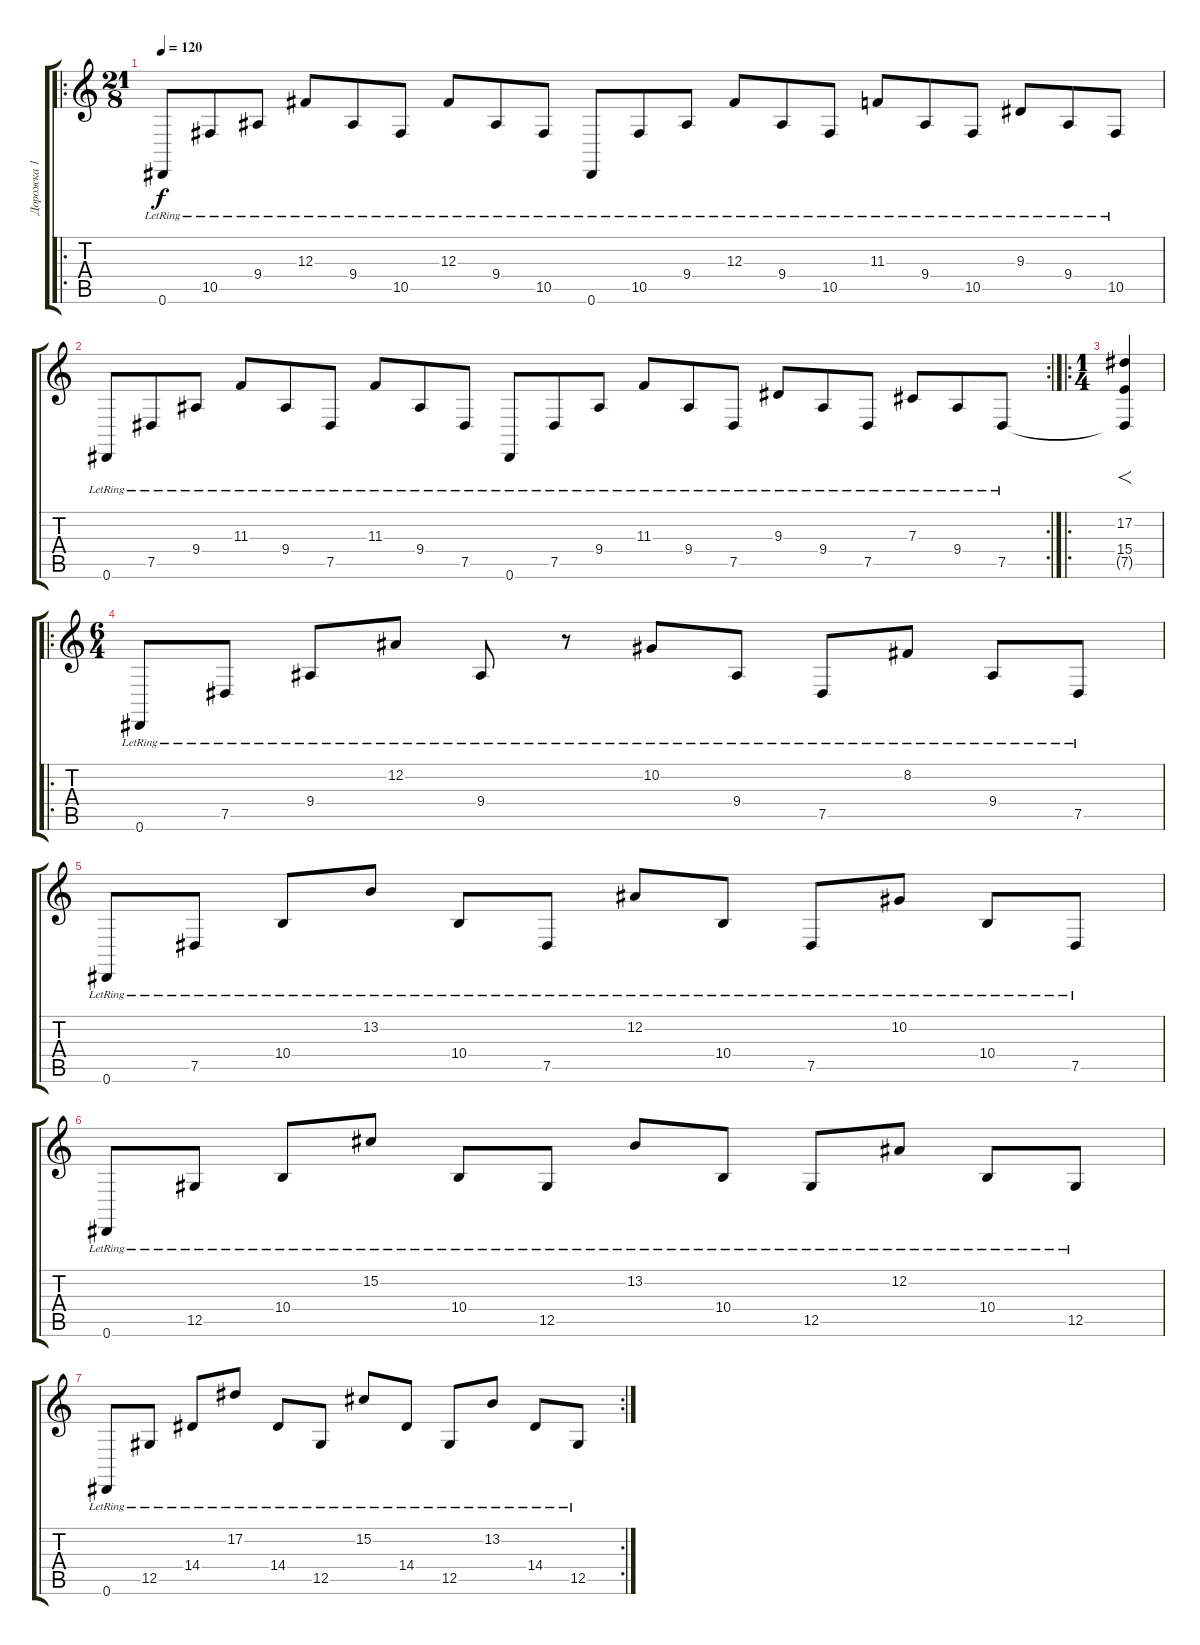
\track ("Дорожка 1" "Дорожка 1") {instrument acousticgrandpiano}
\staff {score tabs}
\tuning (Eb4 Bb3 Gb3 Db3 Ab2 Eb2) {hide}
\ro
\ts (21 8)
\tempo 120
\clef g2
\ks c
0.6{lr}.8{dy f instrument acousticgrandpiano} 10.5{lr}.8 9.4{lr}.8 12.3{lr}.8 9.4{lr}.8 10.5{lr}.8 12.3{lr}.8 9.4{lr}.8 10.5{lr}.8 0.6{lr}.8 10.5{lr}.8 9.4{lr}.8 12.3{lr}.8 9.4{lr}.8 10.5{lr}.8 11.3{lr}.8 9.4{lr}.8 10.5{lr}.8 9.3{lr}.8 9.4{lr}.8 10.5{lr}.8 |
\rc 2
0.6{lr}.8 7.5{lr}.8 9.4{lr}.8 11.3{lr}.8 9.4{lr}.8 7.5{lr}.8 11.3{lr}.8 9.4{lr}.8 7.5{lr}.8 0.6{lr}.8 7.5{lr}.8 9.4{lr}.8 11.3{lr}.8 9.4{lr}.8 7.5{lr}.8 9.3{lr}.8 9.4{lr}.8 7.5{lr}.8 7.3{lr}.8 9.4{lr}.8 7.5{lr}.8 |
\ro
\ts (1 4)
(17.2 15.4 7.5{t}).4{f} |
\ro
\ts (6 4)
0.6{lr}.8 7.5{lr}.8 9.4{lr}.8 12.2{lr}.8 9.4{lr}.8 r.8 10.2{lr}.8 9.4{lr}.8 7.5{lr}.8 8.2{lr}.8 9.4{lr}.8 7.5{lr}.8 |
0.6{lr}.8 7.5{lr}.8 10.4{lr}.8 13.2{lr}.8 10.4{lr}.8 7.5{lr}.8 12.2{lr}.8 10.4{lr}.8 7.5{lr}.8 10.2{lr}.8 10.4{lr}.8 7.5{lr}.8 |
0.6{lr}.8 12.5{lr}.8 10.4{lr}.8 15.2{lr}.8 10.4{lr}.8 12.5{lr}.8 13.2{lr}.8 10.4{lr}.8 12.5{lr}.8 12.2{lr}.8 10.4{lr}.8 12.5{lr}.8 |
\rc 2
0.6{lr}.8 12.5{lr}.8 14.4{lr}.8 17.2{lr}.8 14.4{lr}.8 12.5{lr}.8 15.2{lr}.8 14.4{lr}.8 12.5{lr}.8 13.2{lr}.8 14.4{lr}.8 12.5{lr}.8
